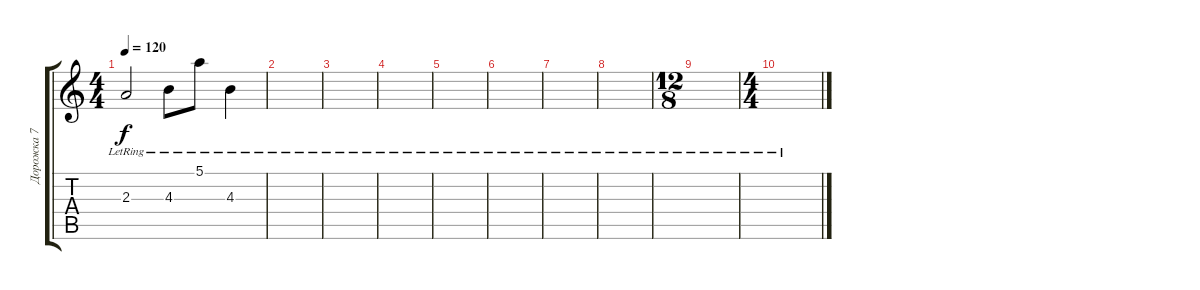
\track ("Дорожка 7" "Дорожка 7") {instrument electricguitarjazz}
\staff {score tabs}
\tuning (E4 B3 G3 D3 A2 D2) {hide}
\ts (4 4)
\tempo 120
\clef g2
\ks c
2.3{lr}.2{dy f} 4.3{lr}.8 5.1{lr}.8 4.3{lr}.4 |
|
|
|
|
|
|
|
\ts (12 8)
|
\ts (4 4)
